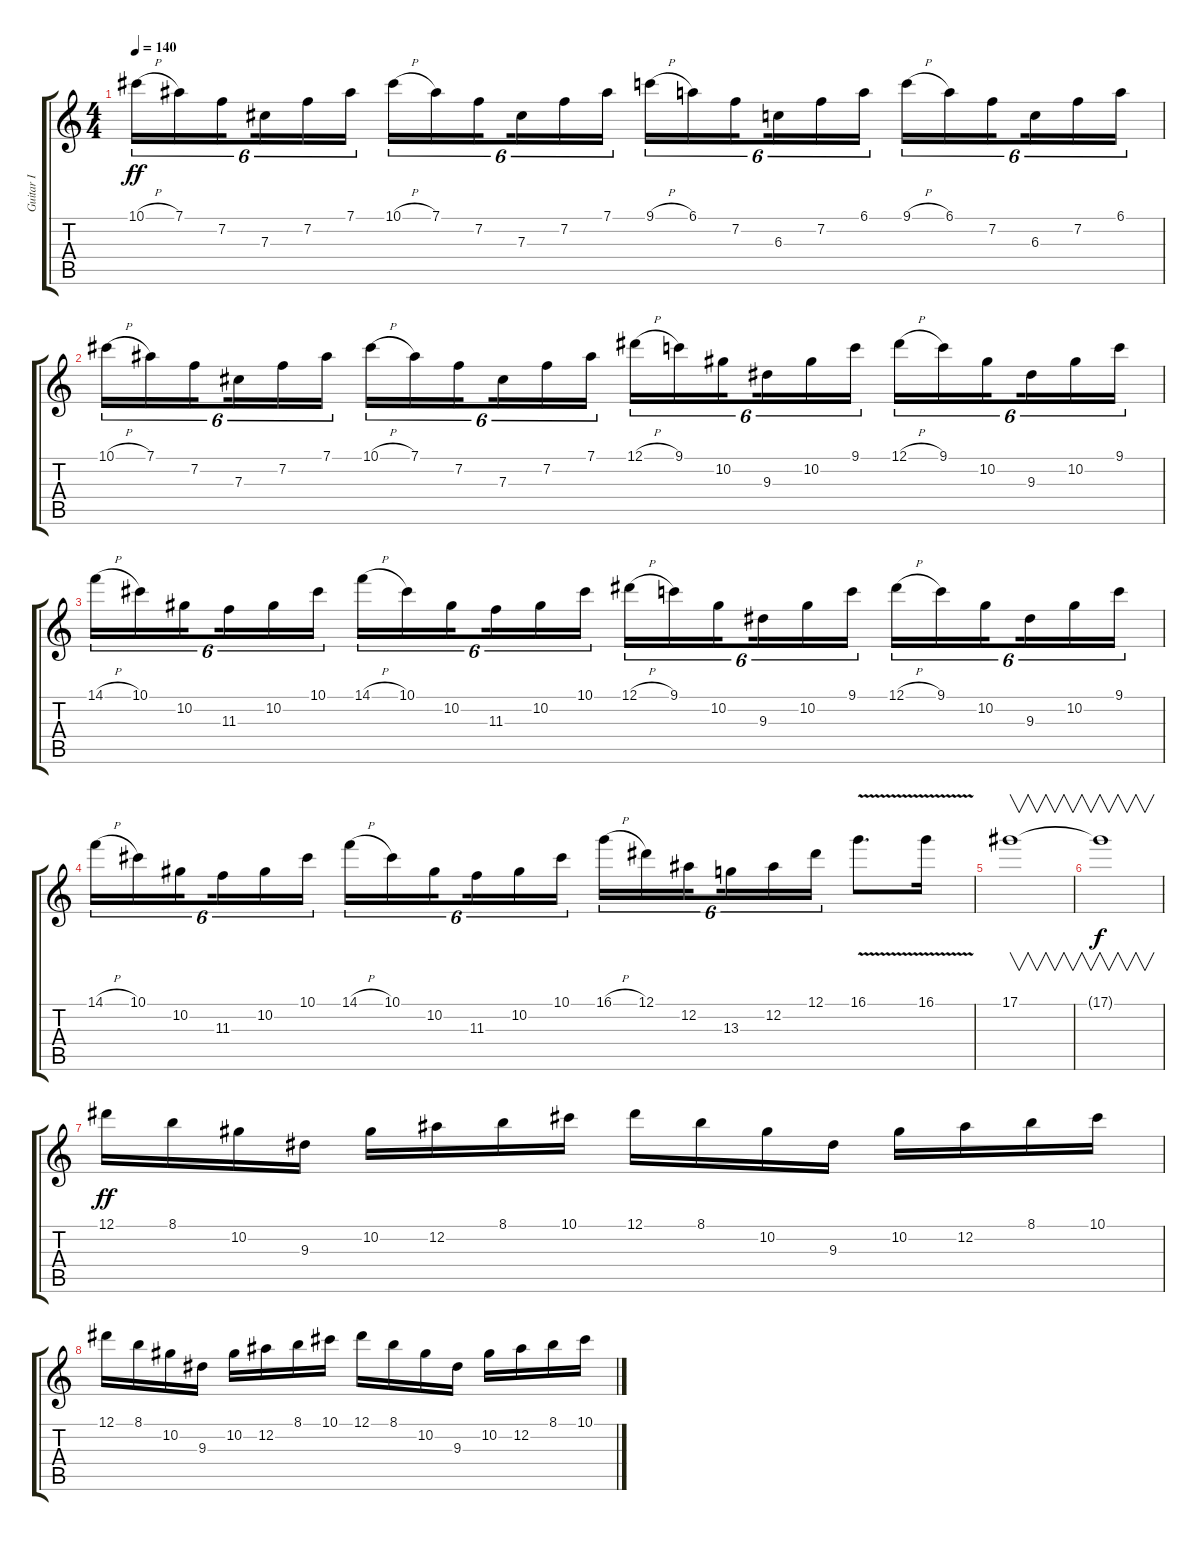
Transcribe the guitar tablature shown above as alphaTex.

\track ("Guitar I" "Guitar I") {instrument distortionguitar}
\staff {score tabs}
\tuning (Eb4 Bb3 Gb3 Db3 Ab2 Eb2) {hide}
\ts (4 4)
\tempo 140
\clef g2
\ks c
10.1{h}.16{tu (6 4) dy ff} 7.1.16{tu (6 4)} 7.2.16{tu (6 4) beam splitsecondary} 7.3.16{tu (6 4)} 7.2.16{tu (6 4)} 7.1.16{tu (6 4)} 10.1{h}.16{tu (6 4)} 7.1.16{tu (6 4)} 7.2.16{tu (6 4) beam splitsecondary} 7.3.16{tu (6 4)} 7.2.16{tu (6 4)} 7.1.16{tu (6 4)} 9.1{h}.16{tu (6 4)} 6.1.16{tu (6 4)} 7.2.16{tu (6 4) beam splitsecondary} 6.3.16{tu (6 4)} 7.2.16{tu (6 4)} 6.1.16{tu (6 4)} 9.1{h}.16{tu (6 4)} 6.1.16{tu (6 4)} 7.2.16{tu (6 4) beam splitsecondary} 6.3.16{tu (6 4)} 7.2.16{tu (6 4)} 6.1.16{tu (6 4)} |
10.1{h}.16{tu (6 4)} 7.1.16{tu (6 4)} 7.2.16{tu (6 4) beam splitsecondary} 7.3.16{tu (6 4)} 7.2.16{tu (6 4)} 7.1.16{tu (6 4)} 10.1{h}.16{tu (6 4)} 7.1.16{tu (6 4)} 7.2.16{tu (6 4) beam splitsecondary} 7.3.16{tu (6 4)} 7.2.16{tu (6 4)} 7.1.16{tu (6 4)} 12.1{h}.16{tu (6 4)} 9.1.16{tu (6 4)} 10.2.16{tu (6 4) beam splitsecondary} 9.3.16{tu (6 4)} 10.2.16{tu (6 4)} 9.1.16{tu (6 4)} 12.1{h}.16{tu (6 4)} 9.1.16{tu (6 4)} 10.2.16{tu (6 4) beam splitsecondary} 9.3.16{tu (6 4)} 10.2.16{tu (6 4)} 9.1.16{tu (6 4)} |
14.1{h}.16{tu (6 4)} 10.1.16{tu (6 4)} 10.2.16{tu (6 4) beam splitsecondary} 11.3.16{tu (6 4)} 10.2.16{tu (6 4)} 10.1.16{tu (6 4)} 14.1{h}.16{tu (6 4)} 10.1.16{tu (6 4)} 10.2.16{tu (6 4) beam splitsecondary} 11.3.16{tu (6 4)} 10.2.16{tu (6 4)} 10.1.16{tu (6 4)} 12.1{h}.16{tu (6 4)} 9.1.16{tu (6 4)} 10.2.16{tu (6 4) beam splitsecondary} 9.3.16{tu (6 4)} 10.2.16{tu (6 4)} 9.1.16{tu (6 4)} 12.1{h}.16{tu (6 4)} 9.1.16{tu (6 4)} 10.2.16{tu (6 4) beam splitsecondary} 9.3.16{tu (6 4)} 10.2.16{tu (6 4)} 9.1.16{tu (6 4)} |
14.1{h}.16{tu (6 4)} 10.1.16{tu (6 4)} 10.2.16{tu (6 4) beam splitsecondary} 11.3.16{tu (6 4)} 10.2.16{tu (6 4)} 10.1.16{tu (6 4)} 14.1{h}.16{tu (6 4)} 10.1.16{tu (6 4)} 10.2.16{tu (6 4) beam splitsecondary} 11.3.16{tu (6 4)} 10.2.16{tu (6 4)} 10.1.16{tu (6 4)} 16.1{h}.16{tu (6 4)} 12.1.16{tu (6 4)} 12.2.16{tu (6 4) beam splitsecondary} 13.3.16{tu (6 4)} 12.2.16{tu (6 4)} 12.1.16{tu (6 4)} 16.1{v}.8{d} 16.1{v}.16 |
17.1.1{v} |
17.1{t}.1{v dy f} |
12.1.16{dy ff} 8.1.16 10.2.16 9.3.16 10.2.16 12.2.16 8.1.16 10.1.16 12.1.16 8.1.16 10.2.16 9.3.16 10.2.16 12.2.16 8.1.16 10.1.16 |
12.1.16 8.1.16 10.2.16 9.3.16 10.2.16 12.2.16 8.1.16 10.1.16 12.1.16 8.1.16 10.2.16 9.3.16 10.2.16 12.2.16 8.1.16 10.1.16
